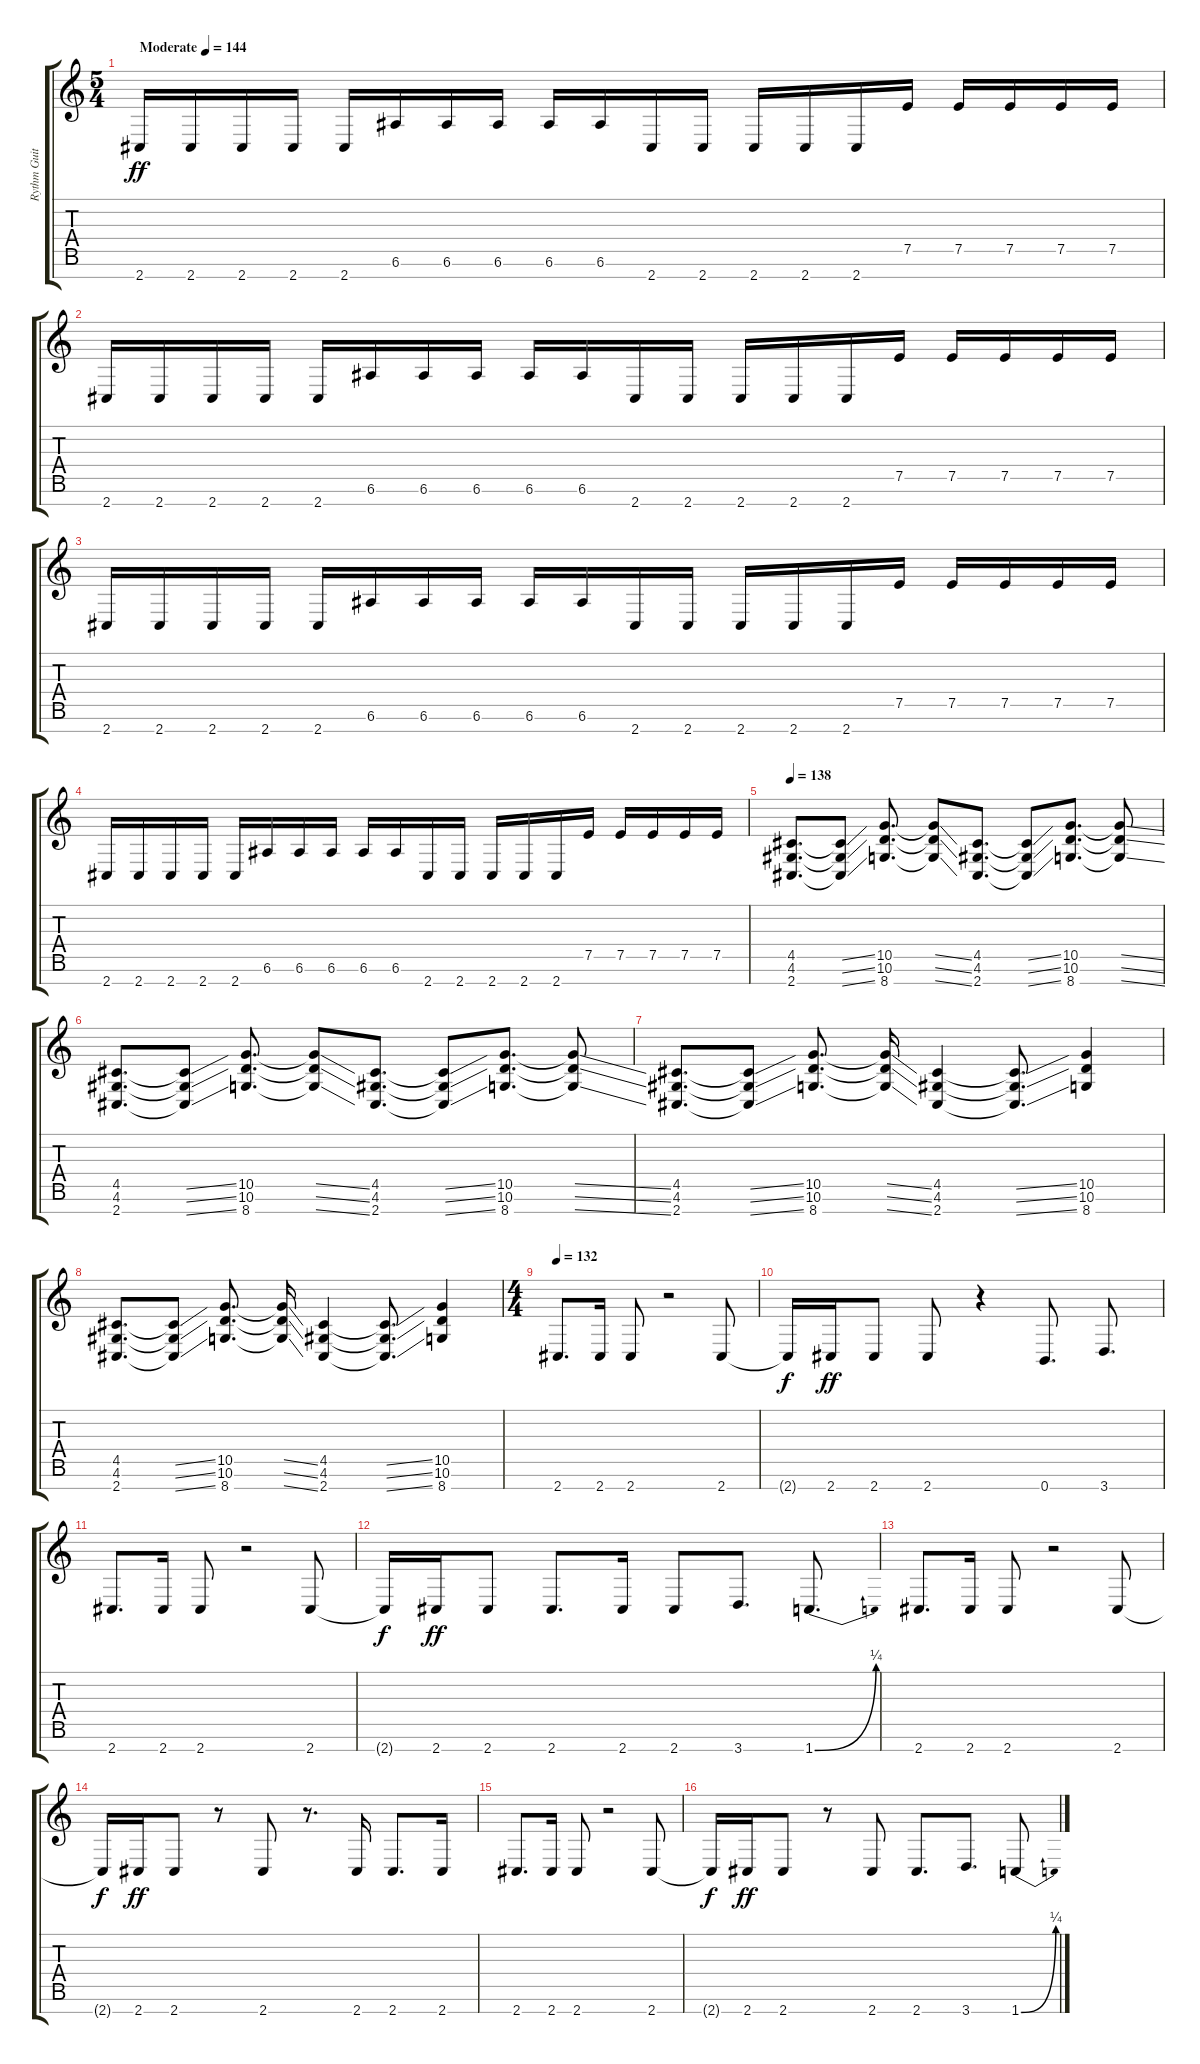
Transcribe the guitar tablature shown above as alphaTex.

\track ("Rythm Guitar #2" "Rythm Guit") {instrument distortionguitar}
\staff {score tabs}
\tuning (E4 B3 G3 D3 A2 E2 B1) {hide}
\ts (5 4)
\tempo (144 "Moderate")
\clef g2
\ks c
2.7.16{dy ff instrument distortionguitar} 2.7.16 2.7.16 2.7.16 2.7.16 6.6.16 6.6.16 6.6.16 6.6.16 6.6.16 2.7.16 2.7.16 2.7.16 2.7.16 2.7.16 7.5.16 7.5.16 7.5.16 7.5.16 7.5.16 |
2.7.16 2.7.16 2.7.16 2.7.16 2.7.16 6.6.16 6.6.16 6.6.16 6.6.16 6.6.16 2.7.16 2.7.16 2.7.16 2.7.16 2.7.16 7.5.16 7.5.16 7.5.16 7.5.16 7.5.16 |
2.7.16 2.7.16 2.7.16 2.7.16 2.7.16 6.6.16 6.6.16 6.6.16 6.6.16 6.6.16 2.7.16 2.7.16 2.7.16 2.7.16 2.7.16 7.5.16 7.5.16 7.5.16 7.5.16 7.5.16 |
2.7.16 2.7.16 2.7.16 2.7.16 2.7.16 6.6.16 6.6.16 6.6.16 6.6.16 6.6.16 2.7.16 2.7.16 2.7.16 2.7.16 2.7.16 7.5.16 7.5.16 7.5.16 7.5.16 7.5.16 |
\tempo 138
(4.5 4.6 2.7).8{d} (4.5{ss t} 4.6{ss t} 2.7{ss t}).8 (10.5 10.6 8.7).8{d} (10.5{ss t} 10.6{ss t} 8.7{ss t}).8 (4.5 4.6 2.7).8{d} (4.5{ss t} 4.6{ss t} 2.7{ss t}).8 (10.5 10.6 8.7).8{d} (10.5{ss t} 10.6{ss t} 8.7{ss t}).8 |
(4.5 4.6 2.7).8{d} (4.5{ss t} 4.6{ss t} 2.7{ss t}).8 (10.5 10.6 8.7).8{d} (10.5{ss t} 10.6{ss t} 8.7{ss t}).8 (4.5 4.6 2.7).8{d} (4.5{ss t} 4.6{ss t} 2.7{ss t}).8 (10.5 10.6 8.7).8{d} (10.5{ss t} 10.6{ss t} 8.7{ss t}).8 |
(4.5 4.6 2.7).8{d} (4.5{ss t} 4.6{ss t} 2.7{ss t}).8 (10.5 10.6 8.7).8{d} (10.5{ss t} 10.6{ss t} 8.7{ss t}).16 (4.5 4.6 2.7).4 (4.5{ss t} 4.6{ss t} 2.7{ss t}).8{d} (10.5 10.6 8.7).4 |
(4.5 4.6 2.7).8{d} (4.5{ss t} 4.6{ss t} 2.7{ss t}).8 (10.5 10.6 8.7).8{d} (10.5{ss t} 10.6{ss t} 8.7{ss t}).16 (4.5 4.6 2.7).4 (4.5{ss t} 4.6{ss t} 2.7{ss t}).8{d} (10.5 10.6 8.7).4 |
\ts (4 4)
\tempo 132
2.7.8{d} 2.7.16 2.7.8 r.2 2.7.8 |
2.7{t}.16{dy f} 2.7.16{dy ff} 2.7.8 2.7.8 r.4 0.7.8{d} 3.7.8{d} |
2.7.8{d} 2.7.16 2.7.8 r.2 2.7.8 |
2.7{t}.16{dy f} 2.7.16{dy ff} 2.7.8 2.7.8{d} 2.7.16 2.7.8 3.7.8{d} 1.7{be (bend 0 0 60 1)}.8{d} |
2.7.8{d} 2.7.16 2.7.8 r.2 2.7.8 |
2.7{t}.16{dy f} 2.7.16{dy ff} 2.7.8 r.8 2.7.8 r.8{d} 2.7.16 2.7.8{d} 2.7.16 |
2.7.8{d} 2.7.16 2.7.8 r.2 2.7.8 |
2.7{t}.16{dy f} 2.7.16{dy ff} 2.7.8 r.8 2.7.8 2.7.8{d} 3.7.8{d} 1.7{be (bend 0 0 60 1)}.8
